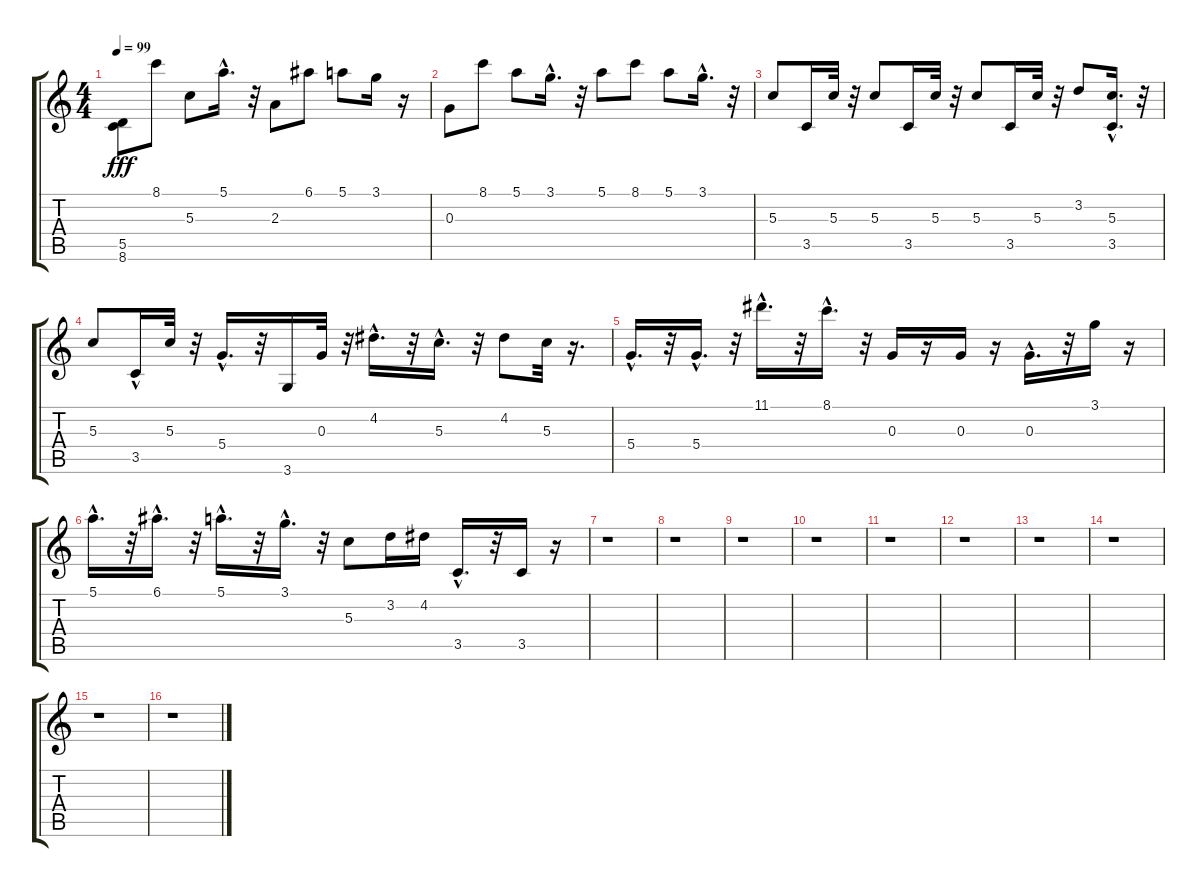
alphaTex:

\track "" {instrument electricbassfinger}
\staff {score tabs}
\tuning (E4 B3 G3 D3 A2 E2) {hide}
\ts (4 4)
\tempo 99
\clef g2
\ks c
(5.5 8.6).8{dy fff instrument electricbassfinger} 8.1.8 5.3.8 5.1{hac}.16{d} r.32 2.3.8 6.1.8 5.1.8 3.1.16 r.16 |
0.3.8 8.1.8 5.1.8 3.1{hac}.16{d} r.32 5.1.8 8.1.8 5.1.8 3.1{hac}.16{d} r.32 |
5.3.8 3.5.16 5.3.32 r.32 5.3.8 3.5.16 5.3.32 r.32 5.3.8 3.5.16 5.3.32 r.32 3.2.8 (5.3{hac} 3.5).16{d} r.32 |
5.3.8 3.5{hac}.16 5.3.32 r.32 5.4{hac}.16{d} r.32 3.6.16 0.3.32 r.32 4.2{hac}.16{d} r.32 5.3{hac}.16{d} r.32 4.2.8 5.3.32 r.16{d} |
5.4{hac}.16{d} r.32 5.4{hac}.16{d} r.32 11.1{hac}.16{d} r.32 8.1{hac}.16{d} r.32 0.3.16 r.16 0.3.16 r.16 0.3{hac}.16{d} r.32 3.1.16 r.16 |
5.1{hac}.16{d} r.32 6.1{hac}.16{d} r.32 5.1{hac}.16{d} r.32 3.1{hac}.16{d} r.32 5.3.8 3.2.16 4.2.16 3.5{hac}.16{d} r.32 3.5.16 r.16 |
r.1 |
r.1 |
r.1 |
r.1 |
r.1 |
r.1 |
r.1 |
r.1 |
r.1 |
r.1
